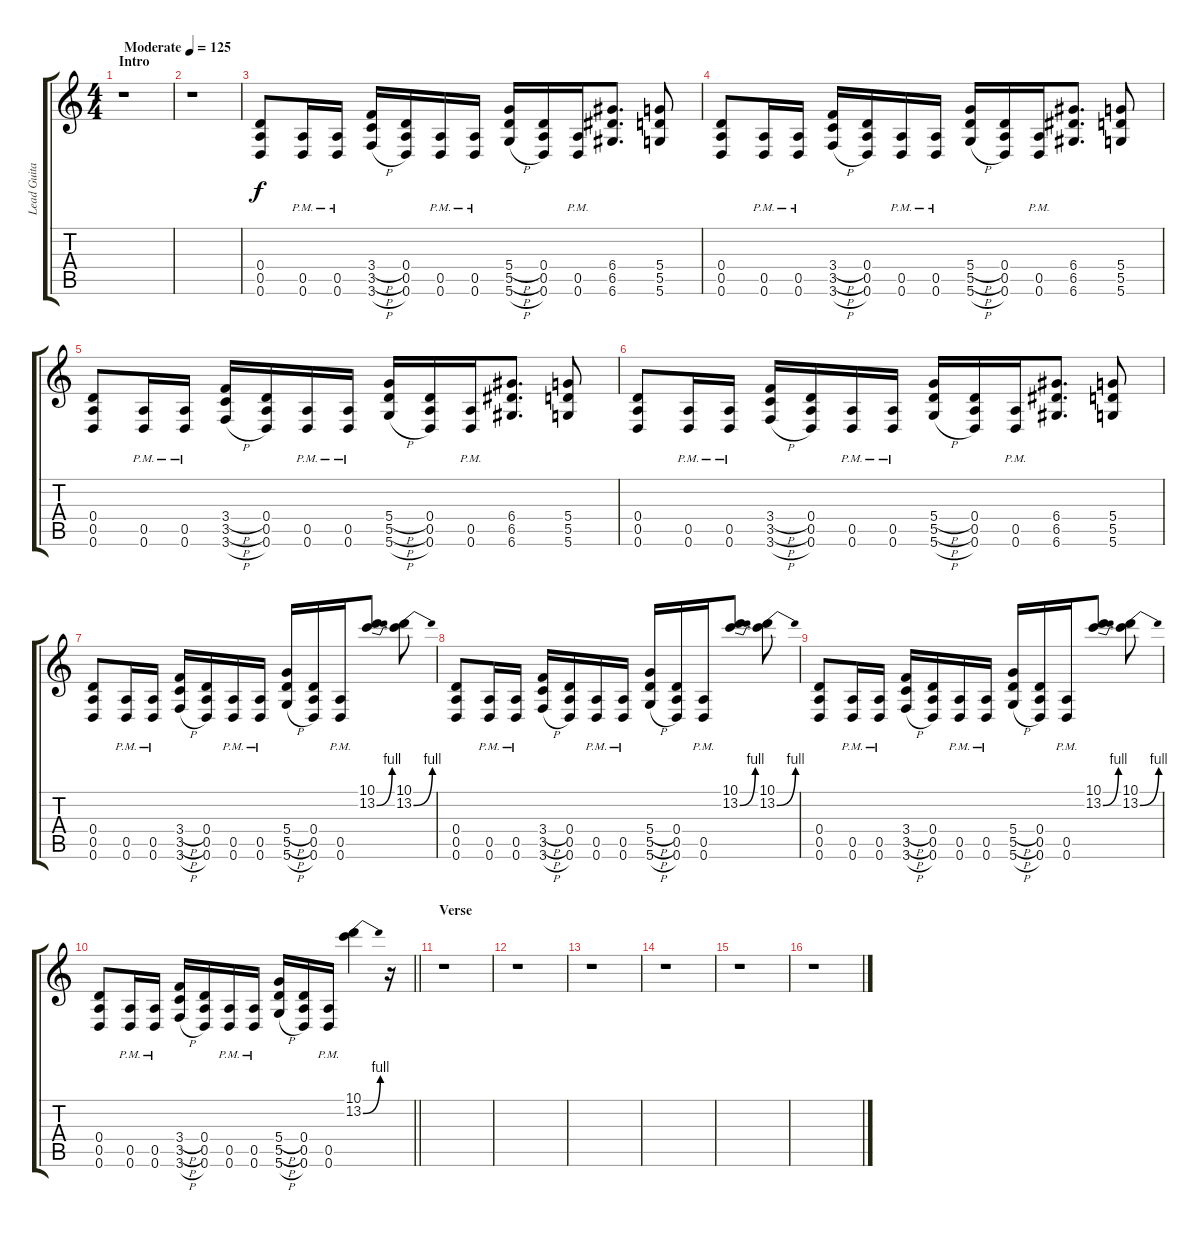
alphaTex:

\track ("Lead Guitar" "Lead Guita") {instrument distortionguitar}
\staff {score tabs}
\tuning (E4 B3 G3 D3 A2 D2) {hide}
\ts (4 4)
\section ("" "Intro")
\tempo (125 "Moderate")
\clef g2
\ks c
r.1{dy f instrument distortionguitar} |
r.1 |
(0.4 0.5 0.6).8 (0.5{pm} 0.6{pm}).16 (0.5{pm} 0.6{pm}).16 (3.4{h} 3.5{h} 3.6{h}).16 (0.4 0.5 0.6).16 (0.5{pm} 0.6{pm}).16 (0.5{pm} 0.6{pm}).16 (5.4{h} 5.5{h} 5.6{h}).16 (0.4 0.5 0.6).16 (0.5{pm} 0.6{pm}).16 (6.4 6.5 6.6).8{d} (5.4 5.5 5.6).8 |
(0.4 0.5 0.6).8 (0.5{pm} 0.6{pm}).16 (0.5{pm} 0.6{pm}).16 (3.4{h} 3.5{h} 3.6{h}).16 (0.4 0.5 0.6).16 (0.5{pm} 0.6{pm}).16 (0.5{pm} 0.6{pm}).16 (5.4{h} 5.5{h} 5.6{h}).16 (0.4 0.5 0.6).16 (0.5{pm} 0.6{pm}).16 (6.4 6.5 6.6).8{d} (5.4 5.5 5.6).8 |
(0.4 0.5 0.6).8 (0.5{pm} 0.6{pm}).16 (0.5{pm} 0.6{pm}).16 (3.4{h} 3.5{h} 3.6{h}).16 (0.4 0.5 0.6).16 (0.5{pm} 0.6{pm}).16 (0.5{pm} 0.6{pm}).16 (5.4{h} 5.5{h} 5.6{h}).16 (0.4 0.5 0.6).16 (0.5{pm} 0.6{pm}).16 (6.4 6.5 6.6).8{d} (5.4 5.5 5.6).8 |
(0.4 0.5 0.6).8 (0.5{pm} 0.6{pm}).16 (0.5{pm} 0.6{pm}).16 (3.4{h} 3.5{h} 3.6{h}).16 (0.4 0.5 0.6).16 (0.5{pm} 0.6{pm}).16 (0.5{pm} 0.6{pm}).16 (5.4{h} 5.5{h} 5.6{h}).16 (0.4 0.5 0.6).16 (0.5{pm} 0.6{pm}).16 (6.4 6.5 6.6).8{d} (5.4 5.5 5.6).8 |
(0.4 0.5 0.6).8 (0.5{pm} 0.6{pm}).16 (0.5{pm} 0.6{pm}).16 (3.4{h} 3.5{h} 3.6{h}).16 (0.4 0.5 0.6).16 (0.5{pm} 0.6{pm}).16 (0.5{pm} 0.6{pm}).16 (5.4{h} 5.5{h} 5.6{h}).16 (0.4 0.5 0.6).16 (0.5{pm} 0.6{pm}).16 (10.1 13.2{be (bend 0 0 60 4)}).8{d} (10.1 13.2{be (bend 0 0 60 4)}).8 |
(0.4 0.5 0.6).8 (0.5{pm} 0.6{pm}).16 (0.5{pm} 0.6{pm}).16 (3.4{h} 3.5{h} 3.6{h}).16 (0.4 0.5 0.6).16 (0.5{pm} 0.6{pm}).16 (0.5{pm} 0.6{pm}).16 (5.4{h} 5.5{h} 5.6{h}).16 (0.4 0.5 0.6).16 (0.5{pm} 0.6{pm}).16 (10.1 13.2{be (bend 0 0 60 4)}).8{d} (10.1 13.2{be (bend 0 0 60 4)}).8 |
(0.4 0.5 0.6).8 (0.5{pm} 0.6{pm}).16 (0.5{pm} 0.6{pm}).16 (3.4{h} 3.5{h} 3.6{h}).16 (0.4 0.5 0.6).16 (0.5{pm} 0.6{pm}).16 (0.5{pm} 0.6{pm}).16 (5.4{h} 5.5{h} 5.6{h}).16 (0.4 0.5 0.6).16 (0.5{pm} 0.6{pm}).16 (10.1 13.2{be (bend 0 0 60 4)}).8{d} (10.1 13.2{be (bend 0 0 60 4)}).8 |
\barLineRight lightlight
(0.4 0.5 0.6).8 (0.5{pm} 0.6{pm}).16 (0.5{pm} 0.6{pm}).16 (3.4{h} 3.5{h} 3.6{h}).16 (0.4 0.5 0.6).16 (0.5{pm} 0.6{pm}).16 (0.5{pm} 0.6{pm}).16 (5.4{h} 5.5{h} 5.6{h}).16 (0.4 0.5 0.6).16 (0.5{pm} 0.6{pm}).16 (10.1 13.2{be (bend 0 0 60 4)}).4 r.16 |
\section ("" "Verse")
r.1 |
r.1 |
r.1 |
r.1 |
r.1 |
r.1
